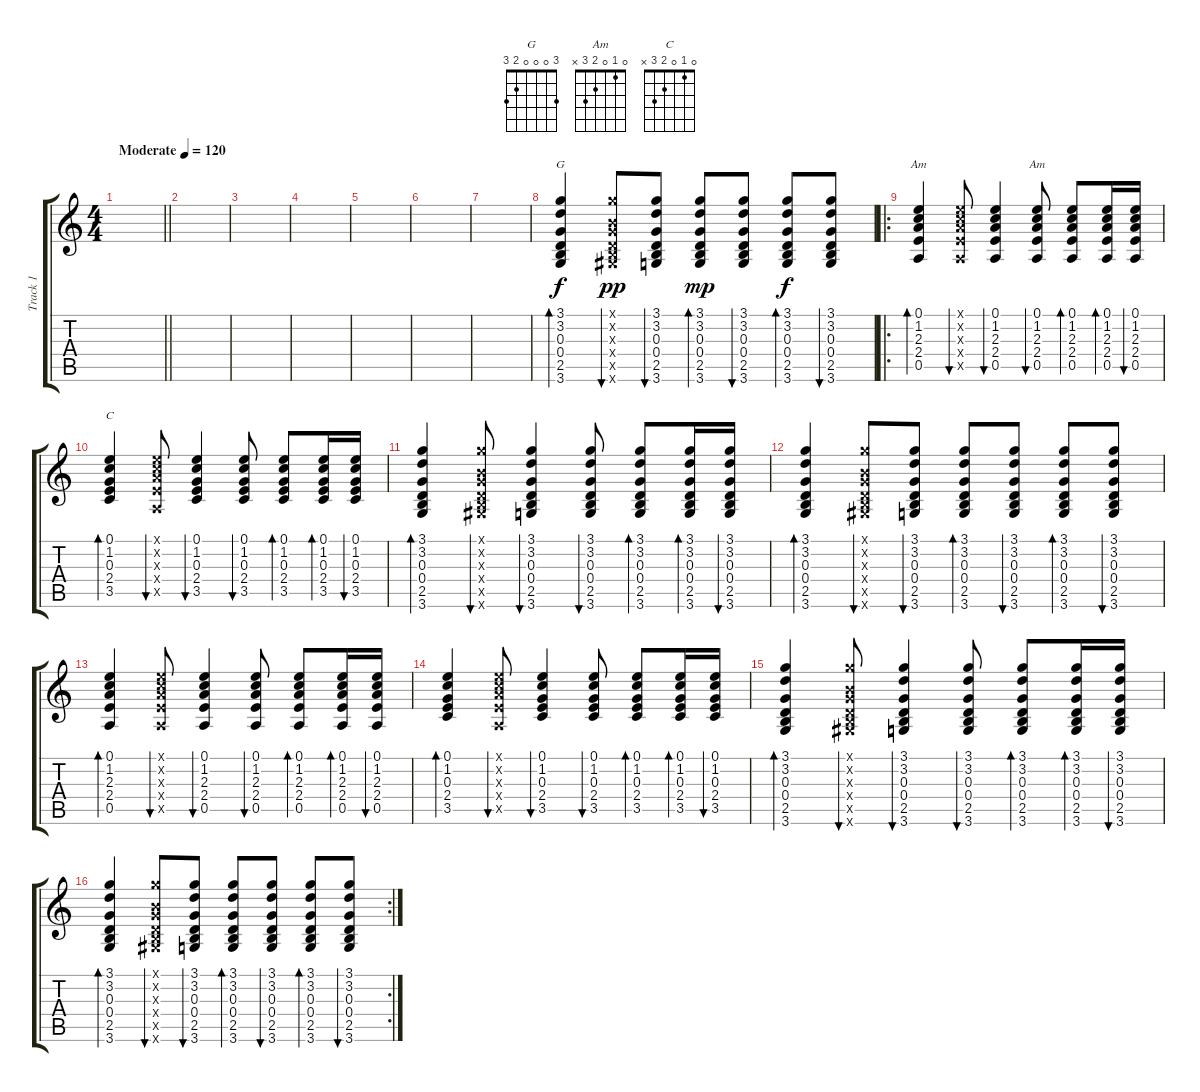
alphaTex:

\track ("Track 1" "Track 1") {instrument acousticguitarnylon}
\staff {score tabs}
\tuning (E4 B3 G3 D3 A2 E2) {hide}
\chord ("G" 3 0 0 0 2 3)
\chord ("Am" 0 1 2 2 0 x)
\chord ("Am" 0 1 0 2 3 x)
\chord ("C" 0 1 0 2 3 x)
\ts (4 4)
\tempo (120 "Moderate")
\clef g2
\barLineRight lightlight
\ks c
|
|
|
|
|
|
|
(3.1 3.2 0.3 0.4 2.5 3.6).4{bd 120 ch "G"} (3.1{x} 0.2{x} 0.3{x} 0.4{x} 2.5{x} 4.6{x}).8{bu 120 dy pp} (3.1 3.2 0.3 0.4 2.5 3.6).8{bu 60} (3.1 3.2 0.3 0.4 2.5 3.6).8{bd 60 dy mp} (3.1 3.2 0.3 0.4 2.5 3.6).8{bu 60} (3.1 3.2 0.3 0.4 2.5 3.6).8{bd 60 dy f} (3.1 3.2 0.3 0.4 2.5 3.6).8{bu 60} |
\ro
(0.1 1.2 2.3 2.4 0.5).4{bd 120 ch "Am"} (0.1{x} 1.2{x} 2.3{x} 2.4{x} 0.5{x}).8{bu 120} (0.1 1.2 2.3 2.4 0.5).4{bu 120} (0.1 1.2 2.3 2.4 0.5).8{bu 120 ch "Am"} (0.1 1.2 2.3 2.4 0.5).8{bd 120} (0.1 1.2 2.3 2.4 0.5).16{bd 120} (0.1 1.2 2.3 2.4 0.5).16{bu 120} |
(0.1 1.2 0.3 2.4 3.5).4{bd 120 ch "C"} (0.1{x} 1.2{x} 2.3{x} 2.4{x} 0.5{x}).8{bu 120} (0.1 1.2 0.3 2.4 3.5).4{bu 120} (0.1 1.2 0.3 2.4 3.5).8{bu 120} (0.1 1.2 0.3 2.4 3.5).8{bd 120} (0.1 1.2 0.3 2.4 3.5).16{bd 120} (0.1 1.2 0.3 2.4 3.5).16{bu 120} |
(3.1 3.2 0.3 0.4 2.5 3.6).4{bd 120} (3.1{x} 0.2{x} 0.3{x} 0.4{x} 2.5{x} 4.6{x}).8{bu 120} (3.1 3.2 0.3 0.4 2.5 3.6).4{bu 120} (3.1 3.2 0.3 0.4 2.5 3.6).8{bu 120} (3.1 3.2 0.3 0.4 2.5 3.6).8{bd 120} (3.1 3.2 0.3 0.4 2.5 3.6).16{bd 120} (3.1 3.2 0.3 0.4 2.5 3.6).16{bu 120} |
(3.1 3.2 0.3 0.4 2.5 3.6).4{bd 120} (3.1{x} 0.2{x} 0.3{x} 0.4{x} 2.5{x} 4.6{x}).8{bu 120} (3.1 3.2 0.3 0.4 2.5 3.6).8{bu 60} (3.1 3.2 0.3 0.4 2.5 3.6).8{bd 60} (3.1 3.2 0.3 0.4 2.5 3.6).8{bu 60} (3.1 3.2 0.3 0.4 2.5 3.6).8{bd 60} (3.1 3.2 0.3 0.4 2.5 3.6).8{bu 60} |
(0.1 1.2 2.3 2.4 0.5).4{bd 120} (0.1{x} 1.2{x} 2.3{x} 2.4{x} 0.5{x}).8{bu 120} (0.1 1.2 2.3 2.4 0.5).4{bu 120} (0.1 1.2 2.3 2.4 0.5).8{bu 120} (0.1 1.2 2.3 2.4 0.5).8{bd 120} (0.1 1.2 2.3 2.4 0.5).16{bd 120} (0.1 1.2 2.3 2.4 0.5).16{bu 120} |
(0.1 1.2 0.3 2.4 3.5).4{bd 120} (0.1{x} 1.2{x} 2.3{x} 2.4{x} 0.5{x}).8{bu 120} (0.1 1.2 0.3 2.4 3.5).4{bu 120} (0.1 1.2 0.3 2.4 3.5).8{bu 120} (0.1 1.2 0.3 2.4 3.5).8{bd 120} (0.1 1.2 0.3 2.4 3.5).16{bd 120} (0.1 1.2 0.3 2.4 3.5).16{bu 120} |
(3.1 3.2 0.3 0.4 2.5 3.6).4{bd 120} (3.1{x} 0.2{x} 0.3{x} 0.4{x} 2.5{x} 4.6{x}).8{bu 120} (3.1 3.2 0.3 0.4 2.5 3.6).4{bu 120} (3.1 3.2 0.3 0.4 2.5 3.6).8{bu 120} (3.1 3.2 0.3 0.4 2.5 3.6).8{bd 120} (3.1 3.2 0.3 0.4 2.5 3.6).16{bd 120} (3.1 3.2 0.3 0.4 2.5 3.6).16{bu 120} |
\rc 2
(3.1 3.2 0.3 0.4 2.5 3.6).4{bd 120} (3.1{x} 0.2{x} 0.3{x} 0.4{x} 2.5{x} 4.6{x}).8{bu 120} (3.1 3.2 0.3 0.4 2.5 3.6).8{bu 60} (3.1 3.2 0.3 0.4 2.5 3.6).8{bd 60} (3.1 3.2 0.3 0.4 2.5 3.6).8{bu 60} (3.1 3.2 0.3 0.4 2.5 3.6).8{bd 60} (3.1 3.2 0.3 0.4 2.5 3.6).8{bu 60}
